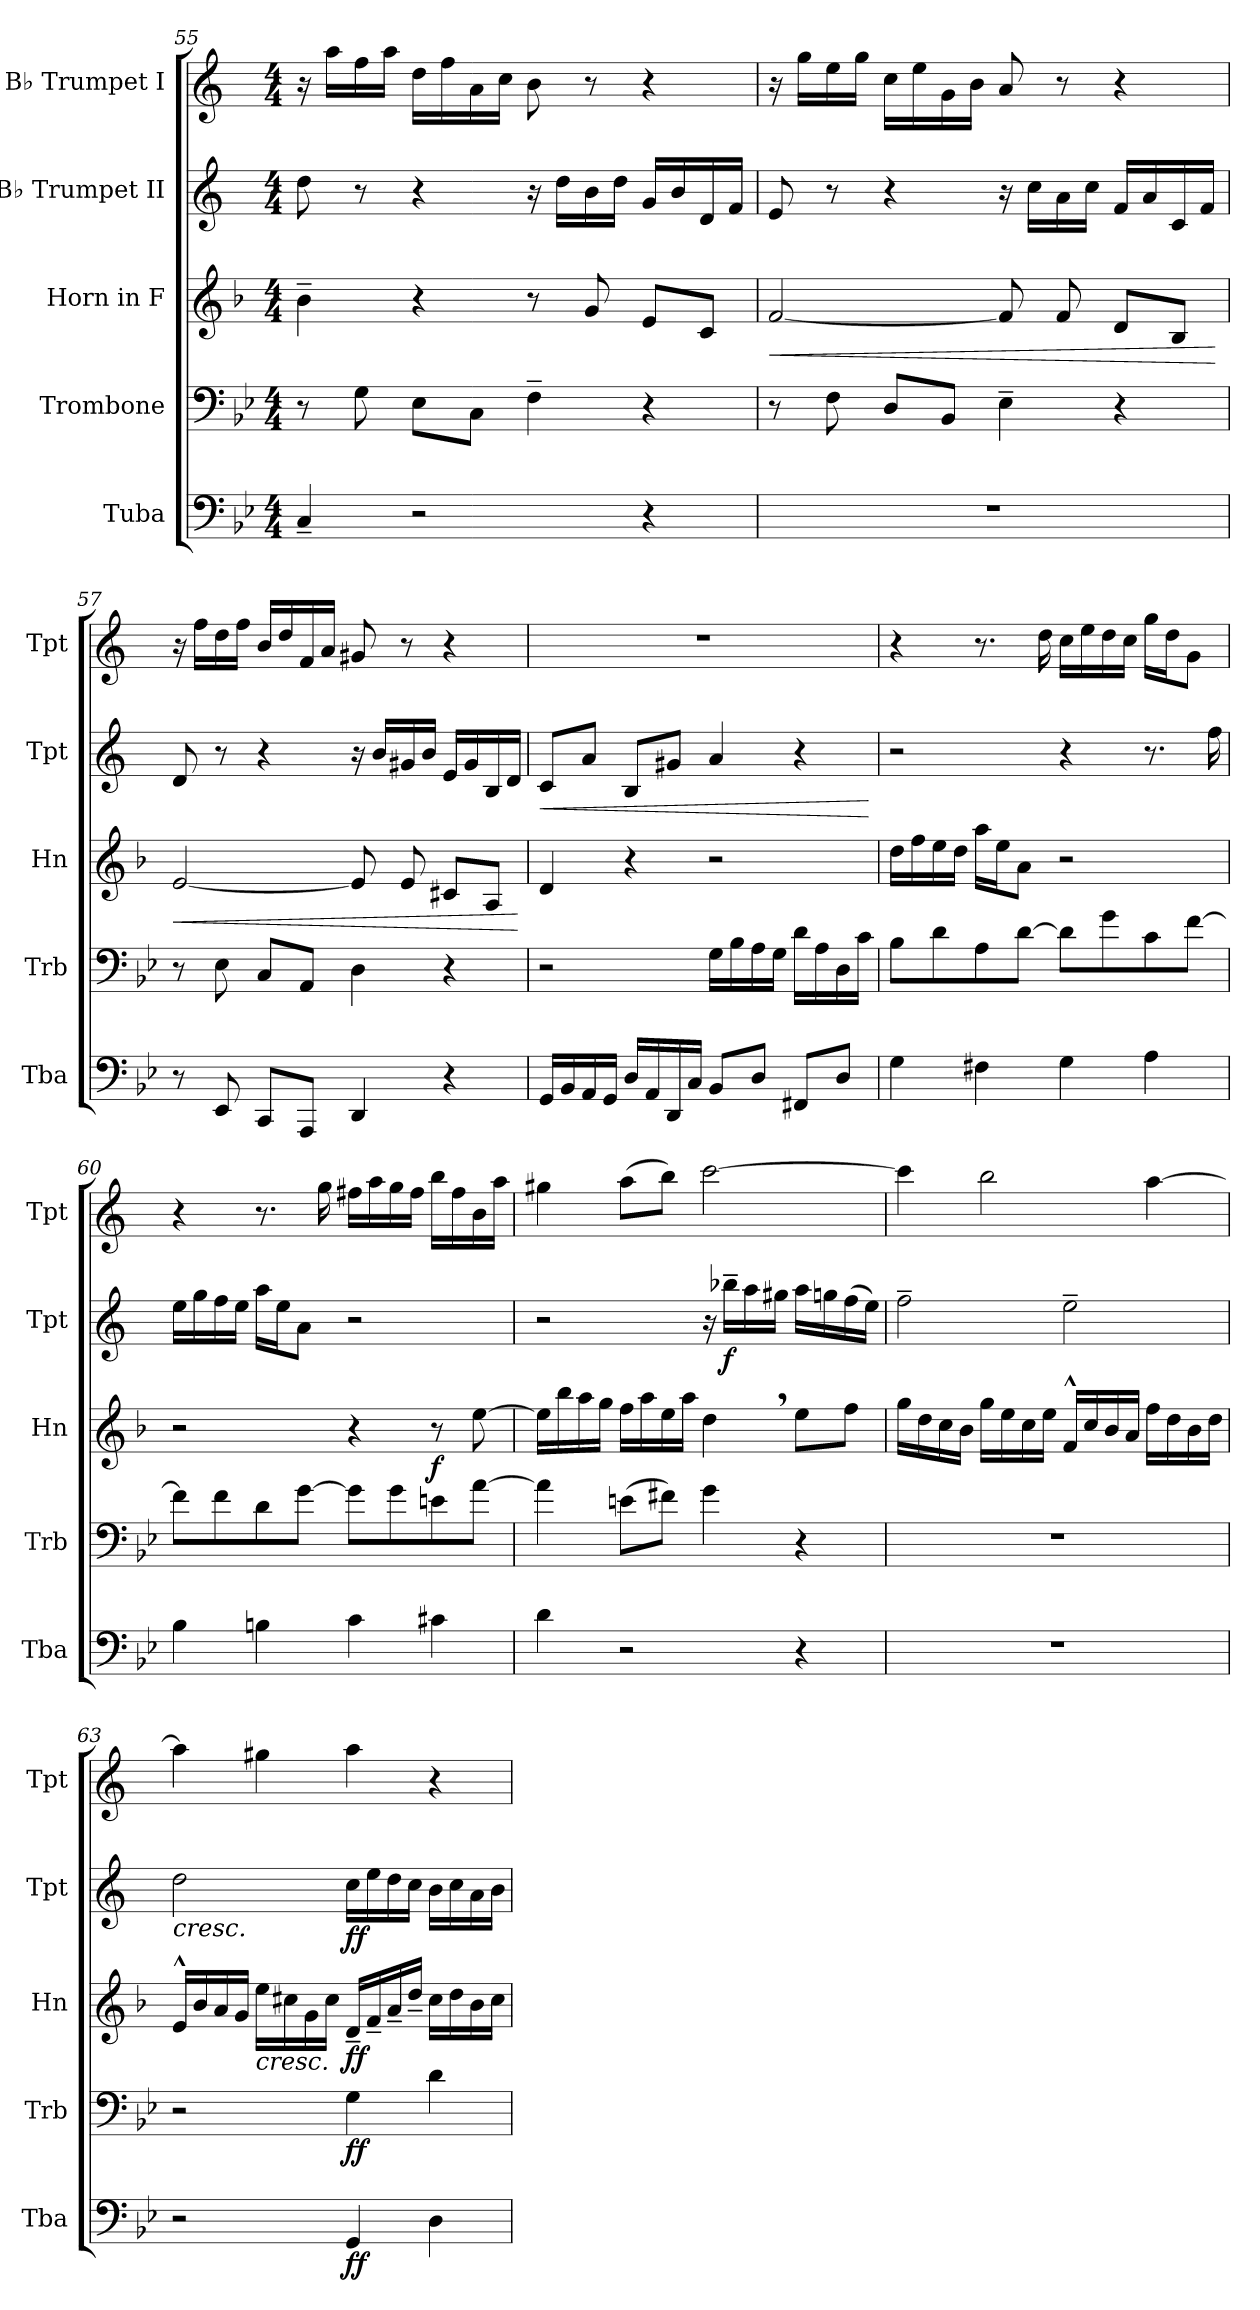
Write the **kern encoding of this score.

**kern	**dynam	**kern	**dynam	**kern	**dynam	**kern	**dynam	**kern
*part5	*part5	*part4	*part4	*part3	*part3	*part2	*part2	*part1
*staff5	*staff5	*staff4	*staff4	*staff3	*staff3	*staff2	*staff2	*staff1
*I"Tuba	*	*I"Trombone	*	*I"Horn in F	*	*I"B♭ Trumpet II	*	*I"B♭ Trumpet I
*I'Tba	*	*I'Trb	*	*I'Hn	*	*I'Tpt	*	*I'Tpt
!!LO:PB:g=z
*clefF4	*	*clefF4	*	*clefG2	*	*clefG2	*	*clefG2
*	*	*	*	*ITrd4c7	*	*ITrd1c2	*	*ITrd1c2
*k[b-e-]	*	*k[b-e-]	*	*k[b-e-]	*	*k[b-e-]	*	*k[b-e-]
*M4/4	*	*M4/4	*	*M4/4	*	*M4/4	*	*M4/4
=55	=55	=55	=55	=55	=55	=55	=55	=55
4C~/	.	8r	.	4e-~\	.	8cc\	.	16r
.	.	.	.	.	.	.	.	16gg\LL
.	.	8G\	.	.	.	8r	.	16ee-\
.	.	.	.	.	.	.	.	16gg\JJ
2r	.	8E-\L	.	4r	.	4r	.	16cc\LL
.	.	.	.	.	.	.	.	16ee-\
.	.	8C\J	.	.	.	.	.	16g\
.	.	.	.	.	.	.	.	16b-\JJ
.	.	4F~\	.	8r	.	16r	.	8a\
.	.	.	.	.	.	16cc\LL	.	.
.	.	.	.	8c/	.	16a\	.	8r
.	.	.	.	.	.	16cc\JJ	.	.
4r	.	4r	.	8A/L	.	16f/LL	.	4r
.	.	.	.	.	.	16a/	.	.
.	.	.	.	8F/J	.	16c/	.	.
.	.	.	.	.	.	16e-/JJ	.	.
=56	=56	=56	=56	=56	=56	=56	=56	=56
!	!	!	!	!	!LO:HP:b	!	!	!
1r	.	8r	.	[2B-/	<	8d/	.	16r
.	.	.	.	.	.	.	.	16ff\LL
.	.	8F\	.	.	.	8r	.	16dd\
.	.	.	.	.	.	.	.	16ff\JJ
.	.	8D/L	.	.	.	4r	.	16b-\LL
.	.	.	.	.	.	.	.	16dd\
.	.	8BB-/J	.	.	.	.	.	16f\
.	.	.	.	.	.	.	.	16a\JJ
.	.	4E-~\	.	8B-/]	.	16r	.	8g/
.	.	.	.	.	.	16b-\LL	.	.
.	.	.	.	8B-/	.	16g\	.	8r
.	.	.	.	.	.	16b-\JJ	.	.
.	.	4r	.	8G/L	.	16e-/LL	.	4r
.	.	.	.	.	.	16g/	.	.
.	.	.	.	8E-/J	.	16B-/	.	.
.	.	.	.	.	.	16e-/JJ	.	.
.	.	.	.	.	[	.	.	.
!!LO:LB:g=z
=57	=57	=57	=57	=57	=57	=57	=57	=57
!	!	!	!	!	!LO:HP:b	!	!	!
8r	.	8r	.	[2A/	<	8c/	.	16r
.	.	.	.	.	.	.	.	16ee-\LL
8EE-/	.	8E-\	.	.	.	8r	.	16cc\
.	.	.	.	.	.	.	.	16ee-\JJ
8CC/L	.	8C/L	.	.	.	4r	.	16a/LL
.	.	.	.	.	.	.	.	16cc/
8AAA/J	.	8AA/J	.	.	.	.	.	16e-/
.	.	.	.	.	.	.	.	16g/JJ
4DD/	.	4D\	.	8A/]	.	16r	.	8f#X/
.	.	.	.	.	.	16a/LL	.	.
.	.	.	.	8A/	.	16f#X/	.	8r
.	.	.	.	.	.	16a/JJ	.	.
4r	.	4r	.	8F#X/L	.	16d/LL	.	4r
.	.	.	.	.	.	16f#/	.	.
.	.	.	.	8D/J	.	16A/	.	.
.	.	.	.	.	.	16c/JJ	.	.
.	.	.	.	.	[	.	.	.
=58	=58	=58	=58	=58	=58	=58	=58	=58
!	!	!	!	!	!	!	!LO:HP:b	!
16GG/LL	.	2r	.	4G/	.	8B-/L	<	1r
16BB-/	.	.	.	.	.	.	.	.
16AA/	.	.	.	.	.	8g/J	.	.
16GG/JJ	.	.	.	.	.	.	.	.
16D/LL	.	.	.	4r	.	8A/L	.	.
16AA/	.	.	.	.	.	.	.	.
16DD/	.	.	.	.	.	8f#X/J	.	.
16C/JJ	.	.	.	.	.	.	.	.
8BB-/L	.	16G\LL	.	2r	.	4g/	.	.
.	.	16B-\	.	.	.	.	.	.
8D/J	.	16A\	.	.	.	.	.	.
.	.	16G\JJ	.	.	.	.	.	.
8FF#X/L	.	16d\LL	.	.	.	4r	.	.
.	.	16A\	.	.	.	.	.	.
8D/J	.	16D\	.	.	.	.	.	.
.	.	16c\JJ	.	.	.	.	.	.
.	.	.	.	.	.	.	[	.
=59	=59	=59	=59	=59	=59	=59	=59	=59
4G\	.	8B-\L	.	16g\LL	.	2r	.	4r
.	.	.	.	16b-\	.	.	.	.
.	.	8d\	.	16a\	.	.	.	.
.	.	.	.	16g\JJ	.	.	.	.
4F#X\	.	8A\	.	16dd\LL	.	.	.	8.r
.	.	.	.	16a\J	.	.	.	.
.	.	[8d\J	.	8d\J	.	.	.	.
.	.	.	.	.	.	.	.	16cc\
4G\	.	8d\L]	.	2r	.	4r	.	16b-\LL
.	.	.	.	.	.	.	.	16dd\
.	.	8g\	.	.	.	.	.	16cc\
.	.	.	.	.	.	.	.	16b-\JJ
4A\	.	8c\	.	.	.	8.r	.	16ff\LL
.	.	.	.	.	.	.	.	16cc\J
.	.	[8f\J	.	.	.	.	.	8f\J
.	.	.	.	.	.	16ee-\	.	.
!!LO:PB:g=z
=60	=60	=60	=60	=60	=60	=60	=60	=60
4B-\	.	8f\L]	.	2r	.	16dd\LL	.	4r
.	.	.	.	.	.	16ff\	.	.
.	.	8f\	.	.	.	16ee-\	.	.
.	.	.	.	.	.	16dd\JJ	.	.
4Bn\	.	8d\	.	.	.	16gg\LL	.	8.r
.	.	.	.	.	.	16dd\J	.	.
.	.	[8g\J	.	.	.	8g\J	.	.
.	.	.	.	.	.	.	.	16ff\
4c\	.	8g\L]	.	4r	.	2r	.	16een\LL
.	.	.	.	.	.	.	.	16gg\
.	.	8g\	.	.	.	.	.	16ff\
.	.	.	.	.	.	.	.	16ee\JJ
!	!	!	!	!	!LO:DY:b	!	!	!
4c#X\	.	8en\	.	8r	f	.	.	16aa\LL
.	.	.	.	.	.	.	.	16ee\
.	.	[8a\J	.	[8a\	.	.	.	16a\
.	.	.	.	.	.	.	.	16gg\JJ
=61	=61	=61	=61	=61	=61	=61	=61	=61
4d\	.	4a\]	.	16a\LL]	.	2r	.	4ff#X\
.	.	.	.	16ee-\	.	.	.	.
.	.	.	.	16dd\	.	.	.	.
.	.	.	.	16cc\JJ	.	.	.	.
2r	.	(8en\L	.	16b-\LL	.	.	.	(8gg\L
.	.	.	.	16dd\	.	.	.	.
.	.	8f#X\J)	.	16a\	.	.	.	8aa\J)
.	.	.	.	16dd\JJ	.	.	.	.
.	.	4g\	.	4g,\	.	16r	.	[2bb-\
!	!	!	!	!	!	!	!LO:DY:b	!
.	.	.	.	.	.	16aa-X~\LL	f	.
.	.	.	.	.	.	16gg\	.	.
.	.	.	.	.	.	16ff#X\JJ	.	.
4r	.	4r	.	8a\L	.	16gg\LL	.	.
.	.	.	.	.	.	16ffn\	.	.
.	.	.	.	8b-\J	.	(16ee-\	.	.
.	.	.	.	.	.	16dd\JJ)	.	.
!!LO:LB:g=z
=62	=62	=62	=62	=62	=62	=62	=62	=62
1r	.	1r	.	16cc\LL	.	2ee-~\	.	4bb-\]
.	.	.	.	16g\	.	.	.	.
.	.	.	.	16f\	.	.	.	.
.	.	.	.	16e-\JJ	.	.	.	.
.	.	.	.	16cc\LL	.	.	.	2aa\
.	.	.	.	16a\	.	.	.	.
.	.	.	.	16f\	.	.	.	.
.	.	.	.	16a\JJ	.	.	.	.
.	.	.	.	16B-^^/LL	.	2dd~\	.	.
.	.	.	.	16f/	.	.	.	.
.	.	.	.	16e-/	.	.	.	.
.	.	.	.	16d/JJ	.	.	.	.
.	.	.	.	16b-\LL	.	.	.	[4gg\
.	.	.	.	16g\	.	.	.	.
.	.	.	.	16e-\	.	.	.	.
.	.	.	.	16g\JJ	.	.	.	.
=63	=63	=63	=63	=63	=63	=63	=63	=63
!	!	!	!	!	!	!	!LO:HP:b	!
2r	.	2r	.	16A^^/LL	.	2cc\	<	4gg\]
.	.	.	.	16e-/	.	.	.	.
.	.	.	.	16d/	.	.	.	.
.	.	.	.	16c/JJ	.	.	.	.
!	!	!	!	!	!LO:HP:b	!	!	!
.	.	.	.	16a\LL	<	.	.	4ff#X\
.	.	.	.	16f#X\	.	.	.	.
.	.	.	.	16c\	.	.	.	.
.	.	.	.	16f#\JJ	.	.	.	.
!	!LO:DY:b	!	!LO:DY:b	!	!LO:DY:b	!	!LO:DY:b	!
4GG/	ff	4G\	ff	16G~/LL	ff	16b-\LL	ff	4gg\
.	.	.	.	16B-~/	.	16dd\	.	.
.	.	.	.	16d~/	.	16cc\	.	.
.	.	.	.	16g~/JJ	.	16b-\JJ	.	.
4D\	.	4d\	.	16f#\LL	.	16a\LL	.	4r
.	.	.	.	16g\	.	16b-\	.	.
.	.	.	.	16e-\	.	16g\	.	.
.	.	.	.	16f#\JJ	.	16a\JJ	.	.
.	.	.	.	.	[	.	[	.
=	=	=	=	=	=	=	=	=
*-	*-	*-	*-	*-	*-	*-	*-	*-
